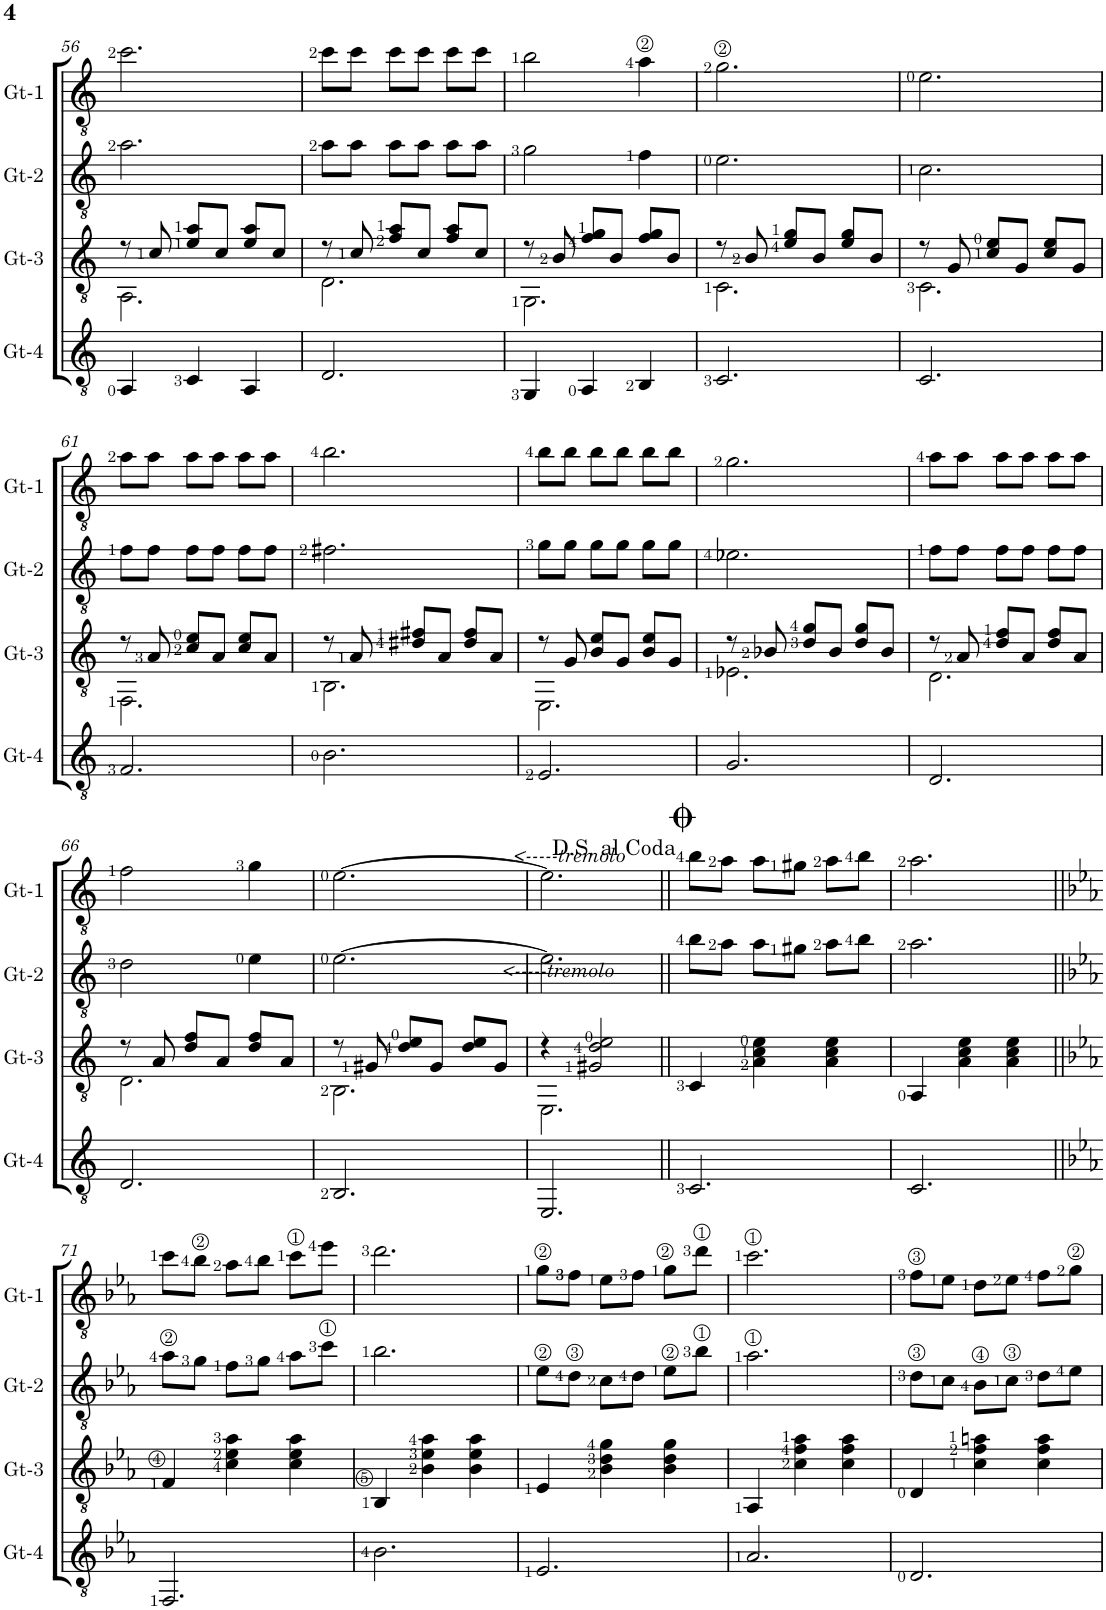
**kern	**kern	**kern	**kern
*part4	*part3	*part2	*part1
*staff4	*staff3	*staff2	*staff1
*I"Guit-4	*I"Guit-3	*I"Guit-2	*I"Guit-1
*I'Gt-4	*I'Gt-3	*I'Gt-2	*I'Gt-1
!!LO:PB:g=z
*clefGv2	*clefGv2	*clefGv2	*clefGv2
*k[]	*k[]	*k[]	*k[]
*M3/4	*M3/4	*M3/4	*M3/4
=56	=56	=56	=56
*	*^	*	*
4AA/	8r	2.AA\	2.a\	2.cc\
.	8c/	.	.	.
4C/	8e/ 8a/L	.	.	.
.	8c/J	.	.	.
4AA/	8e/ 8a/L	.	.	.
.	8c/J	.	.	.
=57	=57	=57	=57	=57
2.D/	8r	2.D\	8a\L	8cc\L
.	8c/	.	8a\J	8cc\J
.	8f/ 8a/L	.	8a\L	8cc\L
.	8c/J	.	8a\J	8cc\J
.	8f/ 8a/L	.	8a\L	8cc\L
.	8c/J	.	8a\J	8cc\J
=58	=58	=58	=58	=58
4GG/	8r	2.GG\	2g\	2b\
.	8B/	.	.	.
4AA/	8f/ 8g/L	.	.	.
.	8B/J	.	.	.
4BB/	8f/ 8g/L	.	4f\	4a\
.	8B/J	.	.	.
=59	=59	=59	=59	=59
2.C/	8r	2.C\	2.e\	2.g\
.	8B/	.	.	.
.	8e/ 8g/L	.	.	.
.	8B/J	.	.	.
.	8e/ 8g/L	.	.	.
.	8B/J	.	.	.
=60	=60	=60	=60	=60
2.C/	8r	2.C\	2.c\	2.e\
.	8G/	.	.	.
.	8c/ 8e/L	.	.	.
.	8G/J	.	.	.
.	8c/ 8e/L	.	.	.
.	8G/J	.	.	.
!!LO:LB:g=z
=61	=61	=61	=61	=61
2.F/	8r	2.FF\	8f\L	8a\L
.	8A/	.	8f\J	8a\J
.	8c/ 8e/L	.	8f\L	8a\L
.	8A/J	.	8f\J	8a\J
.	8c/ 8e/L	.	8f\L	8a\L
.	8A/J	.	8f\J	8a\J
=62	=62	=62	=62	=62
2.B\	8r	2.BB\	2.f#X\	2.b\
.	8A/	.	.	.
.	8d#X/ 8f#X/L	.	.	.
.	8A/J	.	.	.
.	8d#/ 8f#/L	.	.	.
.	8A/J	.	.	.
=63	=63	=63	=63	=63
2.E/	8r	2.EE\	8g\L	8b\L
.	8G/	.	8g\J	8b\J
.	8B/ 8e/L	.	8g\L	8b\L
.	8G/J	.	8g\J	8b\J
.	8B/ 8e/L	.	8g\L	8b\L
.	8G/J	.	8g\J	8b\J
=64	=64	=64	=64	=64
2.G/	8r	2.E-X\	2.e-X\	2.g\
.	8B-X/	.	.	.
.	8d/ 8g/L	.	.	.
.	8B-/J	.	.	.
.	8d/ 8g/L	.	.	.
.	8B-/J	.	.	.
=65	=65	=65	=65	=65
2.D/	8r	2.D\	8f\L	8a\L
.	8A/	.	8f\J	8a\J
.	8d/ 8f/L	.	8f\L	8a\L
.	8A/J	.	8f\J	8a\J
.	8d/ 8f/L	.	8f\L	8a\L
.	8A/J	.	8f\J	8a\J
!!LO:LB:g=z
=66	=66	=66	=66	=66
2.D/	8r	2.D\	2d\	2f\
.	8A/	.	.	.
.	8d/ 8f/L	.	.	.
.	8A/J	.	.	.
.	8d/ 8f/L	.	4e\	4g\
.	8A/J	.	.	.
=67	=67	=67	=67	=67
2.BB/	8r	2.BB\	[2.e\	[2.e\
.	8G#X/	.	.	.
.	8d/ 8e/L	.	.	.
.	8G#/J	.	.	.
.	8d/ 8e/L	.	.	.
.	8G#/J	.	.	.
=68	=68	=68	=68	=68
!	!	!	!	!LO:TX:b:i:t=<-----tremolo
!	!	!	!LO:TX:b:i:t=<-----tremolo	!
2.EE/	4r	2.EE\	2.e\]	2.e\]
.	2G#X/ 2d/ 2e/	.	.	.
*	*v	*v	*	*
=69||	=69||	=69||	=69||
2.C/	4C/	8b\L	8b\L
.	.	8a\J	8a\J
.	4A\ 4c\ 4e\	8a\L	8a\L
.	.	8g#X\J	8g#X\J
.	4A\ 4c\ 4e\	8a\L	8a\L
.	.	8b\J	8b\J
=70	=70	=70	=70
2.C/	4AA/	2.a\	2.a\
.	4A\ 4c\ 4e\	.	.
.	4A\ 4c\ 4e\	.	.
!!LO:LB:g=z
=71||	=71||	=71||	=71||
*k[b-e-a-]	*k[b-e-a-]	*k[b-e-a-]	*k[b-e-a-]
2.FF/	4F/	8a-\L	8cc\L
.	.	8g\J	8b-\J
.	4c\ 4e-\ 4a-\	8f\L	8a-\L
.	.	8g\J	8b-\J
.	4c\ 4e-\ 4a-\	8a-\L	8cc\L
.	.	8cc\J	8ee-\J
=72	=72	=72	=72
2.B-\	4BB-/	2.b-\	2.dd\
.	4B-\ 4e-\ 4a-\	.	.
.	4B-\ 4e-\ 4a-\	.	.
=73	=73	=73	=73
2.E-/	4E-/	8e-\L	8g\L
.	.	8d\J	8f\J
.	4B-\ 4d\ 4g\	8c\L	8e-\L
.	.	8d\J	8f\J
.	4B-\ 4d\ 4g\	8e-\L	8g\L
.	.	8b-\J	8dd\J
=74	=74	=74	=74
2.A-/	4AA-/	2.a-\	2.cc\
.	4c\ 4f\ 4a-\	.	.
.	4c\ 4f\ 4a-\	.	.
=75	=75	=75	=75
2.D/	4D/	8d\L	8f\L
.	.	8c\J	8e-\J
.	4c\ 4f\ 4an\	8B-\L	8d\L
.	.	8c\J	8e-\J
.	4c\ 4f\ 4a\	8d\L	8f\L
.	.	8e-\J	8g\J
=	=	=	=
*-	*-	*-	*-
